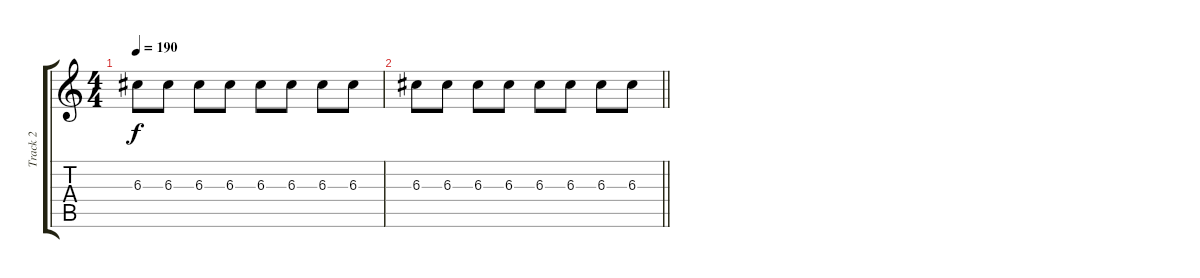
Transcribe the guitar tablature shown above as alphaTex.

\track ("Track 2" "Track 2") {instrument overdrivenguitar}
\staff {score tabs}
\tuning (E4 B3 G3 D3 A2 E2) {hide}
\ts (4 4)
\tempo 190
\clef g2
\ks c
6.3.8{dy f} 6.3.8 6.3.8 6.3.8 6.3.8 6.3.8 6.3.8 6.3.8 |
\barLineRight lightlight
6.3.8 6.3.8 6.3.8 6.3.8 6.3.8 6.3.8 6.3.8 6.3.8
